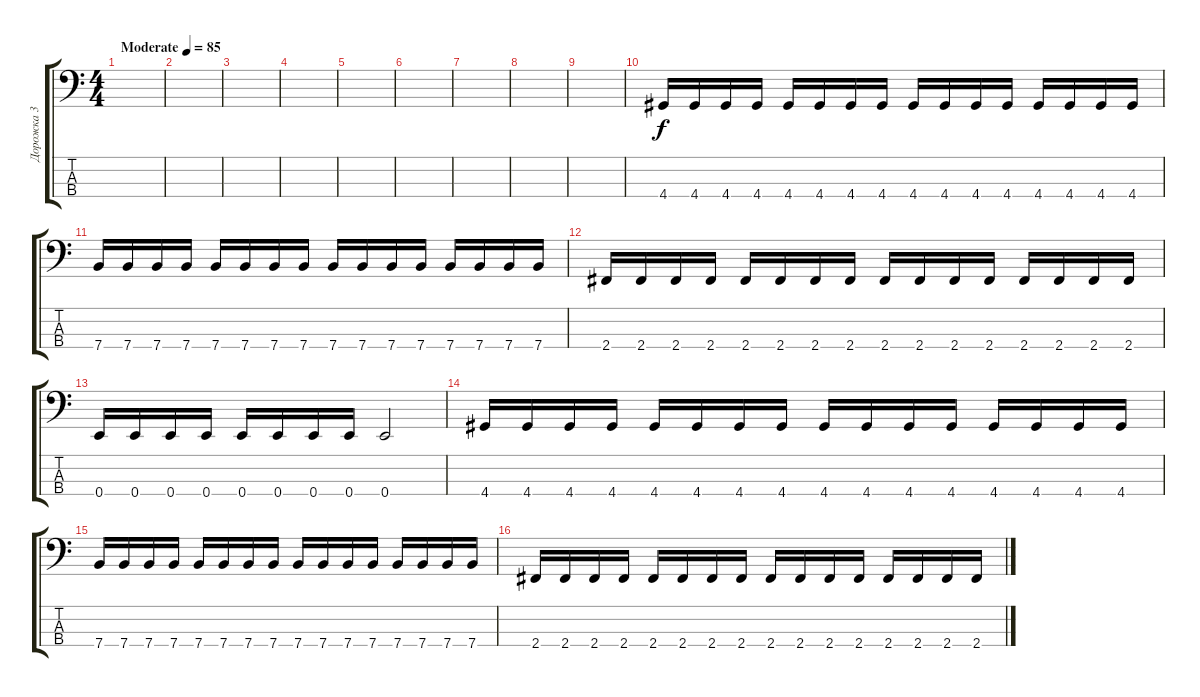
\track ("Дорожка 3" "Дорожка 3") {instrument electricbassfinger}
\staff {score tabs}
\tuning (G2 D2 A1 E1) {hide}
\ts (4 4)
\tempo (85 "Moderate")
\clef f4
\ks c
|
|
|
|
|
|
|
|
|
4.4.16 4.4.16 4.4.16 4.4.16 4.4.16 4.4.16 4.4.16 4.4.16 4.4.16 4.4.16 4.4.16 4.4.16 4.4.16 4.4.16 4.4.16 4.4.16 |
7.4.16 7.4.16 7.4.16 7.4.16 7.4.16 7.4.16 7.4.16 7.4.16 7.4.16 7.4.16 7.4.16 7.4.16 7.4.16 7.4.16 7.4.16 7.4.16 |
2.4.16 2.4.16 2.4.16 2.4.16 2.4.16 2.4.16 2.4.16 2.4.16 2.4.16 2.4.16 2.4.16 2.4.16 2.4.16 2.4.16 2.4.16 2.4.16 |
0.4.16 0.4.16 0.4.16 0.4.16 0.4.16 0.4.16 0.4.16 0.4.16 0.4.2 |
4.4.16 4.4.16 4.4.16 4.4.16 4.4.16 4.4.16 4.4.16 4.4.16 4.4.16 4.4.16 4.4.16 4.4.16 4.4.16 4.4.16 4.4.16 4.4.16 |
7.4.16 7.4.16 7.4.16 7.4.16 7.4.16 7.4.16 7.4.16 7.4.16 7.4.16 7.4.16 7.4.16 7.4.16 7.4.16 7.4.16 7.4.16 7.4.16 |
2.4.16 2.4.16 2.4.16 2.4.16 2.4.16 2.4.16 2.4.16 2.4.16 2.4.16 2.4.16 2.4.16 2.4.16 2.4.16 2.4.16 2.4.16 2.4.16
